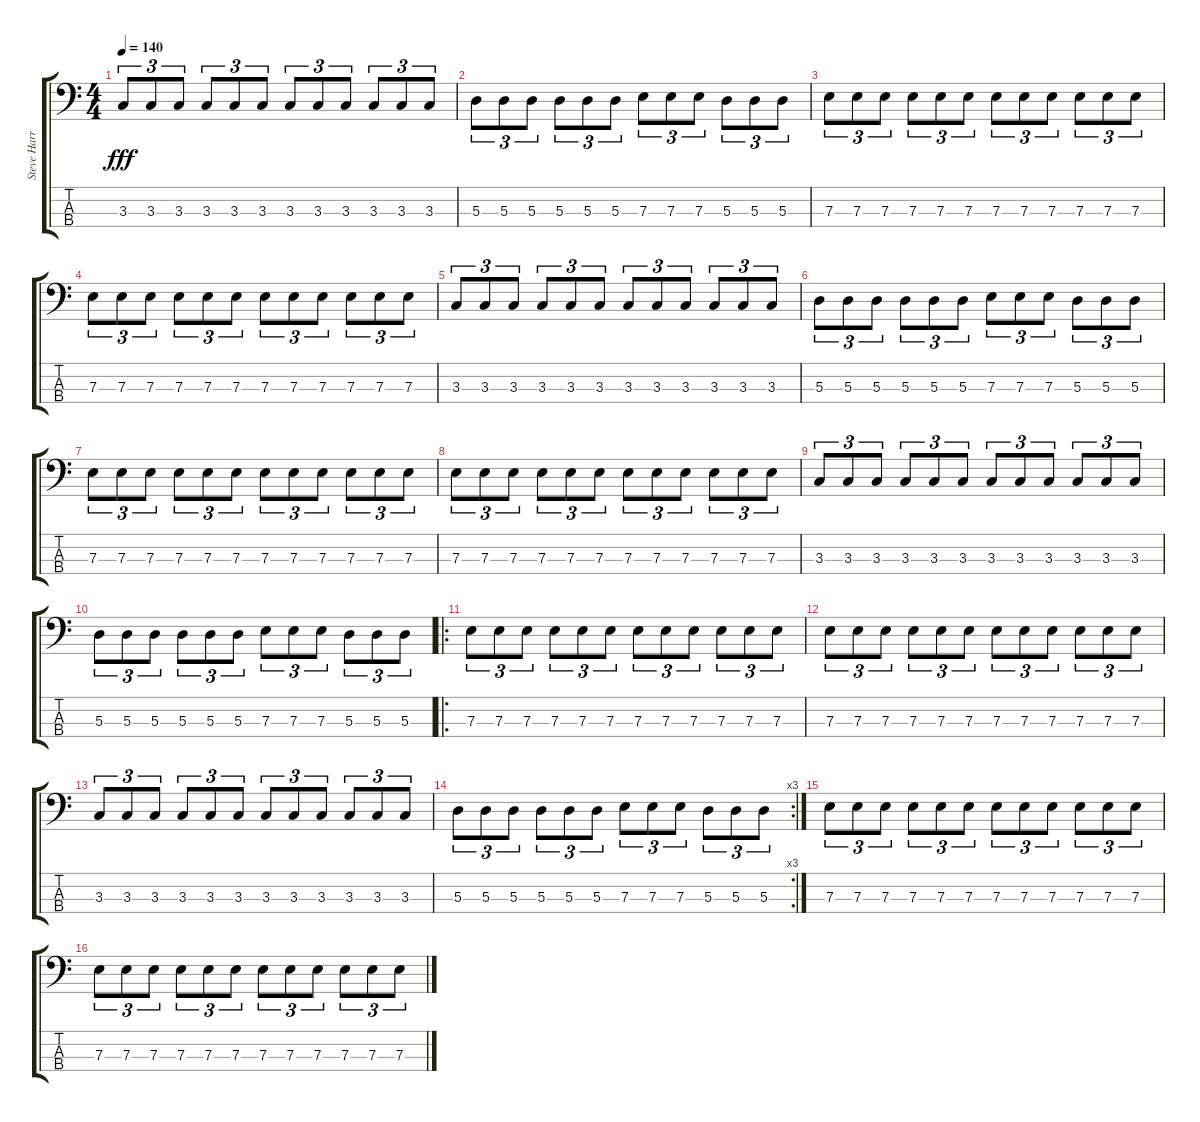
\track ("Steve Harris" "Steve Harr") {instrument electricbasspick}
\staff {score tabs}
\tuning (G2 D2 A1 E1) {hide}
\ts (4 4)
\tempo 140
\clef f4
\ks c
3.3.8{tu (3 2) dy fff} 3.3.8{tu (3 2)} 3.3.8{tu (3 2)} 3.3.8{tu (3 2)} 3.3.8{tu (3 2)} 3.3.8{tu (3 2)} 3.3.8{tu (3 2)} 3.3.8{tu (3 2)} 3.3.8{tu (3 2)} 3.3.8{tu (3 2)} 3.3.8{tu (3 2)} 3.3.8{tu (3 2)} |
5.3.8{tu (3 2)} 5.3.8{tu (3 2)} 5.3.8{tu (3 2)} 5.3.8{tu (3 2)} 5.3.8{tu (3 2)} 5.3.8{tu (3 2)} 7.3.8{tu (3 2)} 7.3.8{tu (3 2)} 7.3.8{tu (3 2)} 5.3.8{tu (3 2)} 5.3.8{tu (3 2)} 5.3.8{tu (3 2)} |
7.3.8{tu (3 2)} 7.3.8{tu (3 2)} 7.3.8{tu (3 2)} 7.3.8{tu (3 2)} 7.3.8{tu (3 2)} 7.3.8{tu (3 2)} 7.3.8{tu (3 2)} 7.3.8{tu (3 2)} 7.3.8{tu (3 2)} 7.3.8{tu (3 2)} 7.3.8{tu (3 2)} 7.3.8{tu (3 2)} |
7.3.8{tu (3 2)} 7.3.8{tu (3 2)} 7.3.8{tu (3 2)} 7.3.8{tu (3 2)} 7.3.8{tu (3 2)} 7.3.8{tu (3 2)} 7.3.8{tu (3 2)} 7.3.8{tu (3 2)} 7.3.8{tu (3 2)} 7.3.8{tu (3 2)} 7.3.8{tu (3 2)} 7.3.8{tu (3 2)} |
3.3.8{tu (3 2)} 3.3.8{tu (3 2)} 3.3.8{tu (3 2)} 3.3.8{tu (3 2)} 3.3.8{tu (3 2)} 3.3.8{tu (3 2)} 3.3.8{tu (3 2)} 3.3.8{tu (3 2)} 3.3.8{tu (3 2)} 3.3.8{tu (3 2)} 3.3.8{tu (3 2)} 3.3.8{tu (3 2)} |
5.3.8{tu (3 2)} 5.3.8{tu (3 2)} 5.3.8{tu (3 2)} 5.3.8{tu (3 2)} 5.3.8{tu (3 2)} 5.3.8{tu (3 2)} 7.3.8{tu (3 2)} 7.3.8{tu (3 2)} 7.3.8{tu (3 2)} 5.3.8{tu (3 2)} 5.3.8{tu (3 2)} 5.3.8{tu (3 2)} |
7.3.8{tu (3 2)} 7.3.8{tu (3 2)} 7.3.8{tu (3 2)} 7.3.8{tu (3 2)} 7.3.8{tu (3 2)} 7.3.8{tu (3 2)} 7.3.8{tu (3 2)} 7.3.8{tu (3 2)} 7.3.8{tu (3 2)} 7.3.8{tu (3 2)} 7.3.8{tu (3 2)} 7.3.8{tu (3 2)} |
7.3.8{tu (3 2)} 7.3.8{tu (3 2)} 7.3.8{tu (3 2)} 7.3.8{tu (3 2)} 7.3.8{tu (3 2)} 7.3.8{tu (3 2)} 7.3.8{tu (3 2)} 7.3.8{tu (3 2)} 7.3.8{tu (3 2)} 7.3.8{tu (3 2)} 7.3.8{tu (3 2)} 7.3.8{tu (3 2)} |
3.3.8{tu (3 2)} 3.3.8{tu (3 2)} 3.3.8{tu (3 2)} 3.3.8{tu (3 2)} 3.3.8{tu (3 2)} 3.3.8{tu (3 2)} 3.3.8{tu (3 2)} 3.3.8{tu (3 2)} 3.3.8{tu (3 2)} 3.3.8{tu (3 2)} 3.3.8{tu (3 2)} 3.3.8{tu (3 2)} |
5.3.8{tu (3 2)} 5.3.8{tu (3 2)} 5.3.8{tu (3 2)} 5.3.8{tu (3 2)} 5.3.8{tu (3 2)} 5.3.8{tu (3 2)} 7.3.8{tu (3 2)} 7.3.8{tu (3 2)} 7.3.8{tu (3 2)} 5.3.8{tu (3 2)} 5.3.8{tu (3 2)} 5.3.8{tu (3 2)} |
\ro
7.3.8{tu (3 2)} 7.3.8{tu (3 2)} 7.3.8{tu (3 2)} 7.3.8{tu (3 2)} 7.3.8{tu (3 2)} 7.3.8{tu (3 2)} 7.3.8{tu (3 2)} 7.3.8{tu (3 2)} 7.3.8{tu (3 2)} 7.3.8{tu (3 2)} 7.3.8{tu (3 2)} 7.3.8{tu (3 2)} |
7.3.8{tu (3 2)} 7.3.8{tu (3 2)} 7.3.8{tu (3 2)} 7.3.8{tu (3 2)} 7.3.8{tu (3 2)} 7.3.8{tu (3 2)} 7.3.8{tu (3 2)} 7.3.8{tu (3 2)} 7.3.8{tu (3 2)} 7.3.8{tu (3 2)} 7.3.8{tu (3 2)} 7.3.8{tu (3 2)} |
3.3.8{tu (3 2)} 3.3.8{tu (3 2)} 3.3.8{tu (3 2)} 3.3.8{tu (3 2)} 3.3.8{tu (3 2)} 3.3.8{tu (3 2)} 3.3.8{tu (3 2)} 3.3.8{tu (3 2)} 3.3.8{tu (3 2)} 3.3.8{tu (3 2)} 3.3.8{tu (3 2)} 3.3.8{tu (3 2)} |
\rc 3
5.3.8{tu (3 2)} 5.3.8{tu (3 2)} 5.3.8{tu (3 2)} 5.3.8{tu (3 2)} 5.3.8{tu (3 2)} 5.3.8{tu (3 2)} 7.3.8{tu (3 2)} 7.3.8{tu (3 2)} 7.3.8{tu (3 2)} 5.3.8{tu (3 2)} 5.3.8{tu (3 2)} 5.3.8{tu (3 2)} |
7.3.8{tu (3 2)} 7.3.8{tu (3 2)} 7.3.8{tu (3 2)} 7.3.8{tu (3 2)} 7.3.8{tu (3 2)} 7.3.8{tu (3 2)} 7.3.8{tu (3 2)} 7.3.8{tu (3 2)} 7.3.8{tu (3 2)} 7.3.8{tu (3 2)} 7.3.8{tu (3 2)} 7.3.8{tu (3 2)} |
7.3.8{tu (3 2)} 7.3.8{tu (3 2)} 7.3.8{tu (3 2)} 7.3.8{tu (3 2)} 7.3.8{tu (3 2)} 7.3.8{tu (3 2)} 7.3.8{tu (3 2)} 7.3.8{tu (3 2)} 7.3.8{tu (3 2)} 7.3.8{tu (3 2)} 7.3.8{tu (3 2)} 7.3.8{tu (3 2)}
